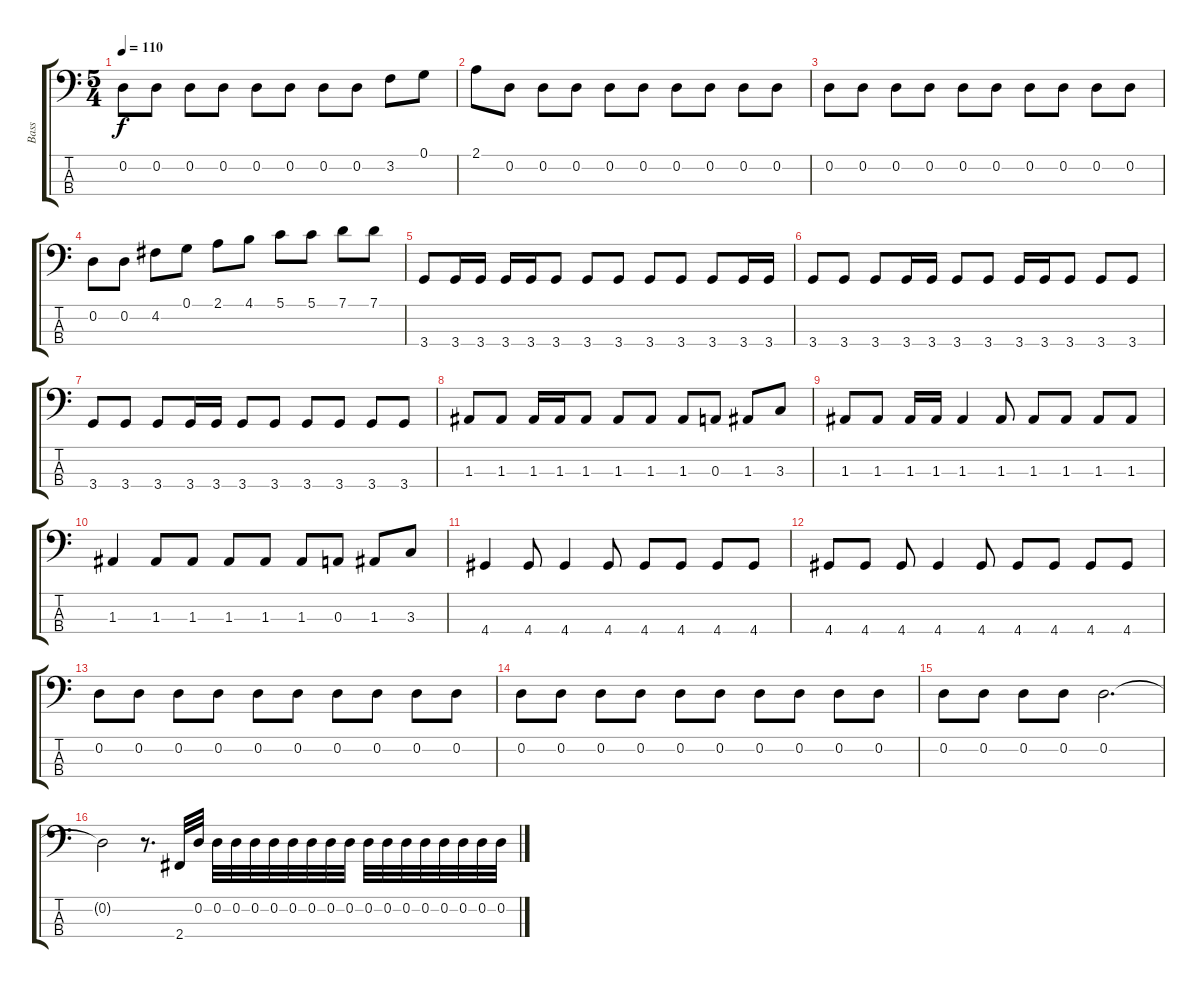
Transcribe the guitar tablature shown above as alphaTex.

\track ("Bass" "Bass") {instrument slapbass2}
\staff {score tabs}
\tuning (G2 D2 A1 E1) {hide}
\ts (5 4)
\tempo 110
\clef f4
\ks c
0.2.8{dy f} 0.2.8 0.2.8 0.2.8 0.2.8 0.2.8 0.2.8 0.2.8 3.2.8 0.1.8 |
2.1.8 0.2.8 0.2.8 0.2.8 0.2.8 0.2.8 0.2.8 0.2.8 0.2.8 0.2.8 |
0.2.8 0.2.8 0.2.8 0.2.8 0.2.8 0.2.8 0.2.8 0.2.8 0.2.8 0.2.8 |
0.2.8 0.2.8 4.2.8 0.1.8 2.1.8 4.1.8 5.1.8 5.1.8 7.1.8 7.1.8 |
3.4.8 3.4.16 3.4.16 3.4.16 3.4.16 3.4.8 3.4.8 3.4.8 3.4.8 3.4.8 3.4.8 3.4.16 3.4.16 |
3.4.8 3.4.8 3.4.8 3.4.16 3.4.16 3.4.8 3.4.8 3.4.16 3.4.16 3.4.8 3.4.8 3.4.8 |
3.4.8 3.4.8 3.4.8 3.4.16 3.4.16 3.4.8 3.4.8 3.4.8 3.4.8 3.4.8 3.4.8 |
1.3.8 1.3.8 1.3.16 1.3.16 1.3.8 1.3.8 1.3.8 1.3.8 0.3.8 1.3.8 3.3.8 |
1.3.8 1.3.8 1.3.16 1.3.16 1.3.4 1.3.8 1.3.8 1.3.8 1.3.8 1.3.8 |
1.3.4 1.3.8 1.3.8 1.3.8 1.3.8 1.3.8 0.3.8 1.3.8 3.3.8 |
4.4.4 4.4.8 4.4.4 4.4.8 4.4.8 4.4.8 4.4.8 4.4.8 |
4.4.8 4.4.8 4.4.8 4.4.4 4.4.8 4.4.8 4.4.8 4.4.8 4.4.8 |
0.2.8 0.2.8 0.2.8 0.2.8 0.2.8 0.2.8 0.2.8 0.2.8 0.2.8 0.2.8 |
0.2.8 0.2.8 0.2.8 0.2.8 0.2.8 0.2.8 0.2.8 0.2.8 0.2.8 0.2.8 |
0.2.8 0.2.8 0.2.8 0.2.8 0.2.2{d} |
0.2{t}.2 r.8{d} 2.4.32 0.2.32 0.2.32 0.2.32 0.2.32 0.2.32 0.2.32 0.2.32 0.2.32 0.2.32 0.2.32 0.2.32 0.2.32 0.2.32 0.2.32 0.2.32 0.2.32 0.2.32
